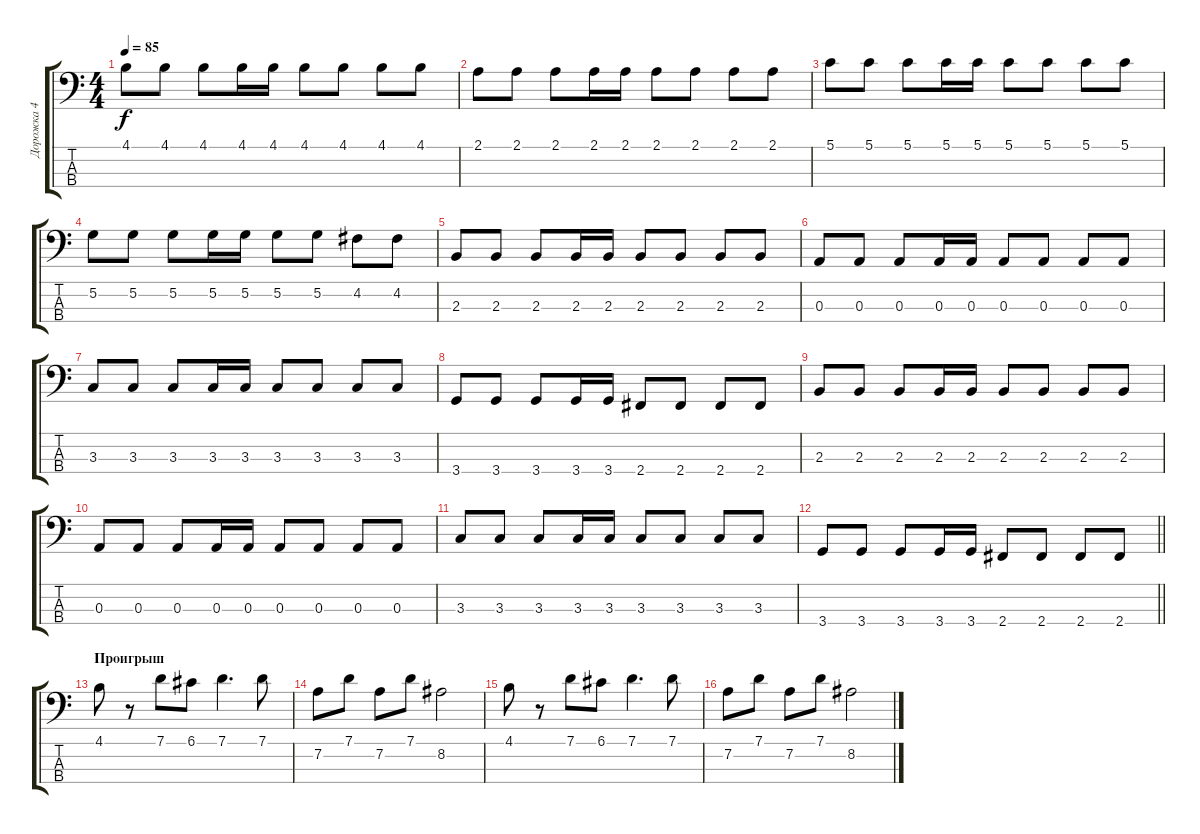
\track ("Дорожка 4" "Дорожка 4") {instrument electricbassfinger}
\staff {score tabs}
\tuning (G2 D2 A1 E1) {hide}
\ts (4 4)
\tempo 85
\clef f4
\ks c
4.1.8{dy f} 4.1.8 4.1.8 4.1.16 4.1.16 4.1.8 4.1.8 4.1.8 4.1.8 |
2.1.8 2.1.8 2.1.8 2.1.16 2.1.16 2.1.8 2.1.8 2.1.8 2.1.8 |
5.1.8 5.1.8 5.1.8 5.1.16 5.1.16 5.1.8 5.1.8 5.1.8 5.1.8 |
5.2.8 5.2.8 5.2.8 5.2.16 5.2.16 5.2.8 5.2.8 4.2.8 4.2.8 |
2.3.8 2.3.8 2.3.8 2.3.16 2.3.16 2.3.8 2.3.8 2.3.8 2.3.8 |
0.3.8 0.3.8 0.3.8 0.3.16 0.3.16 0.3.8 0.3.8 0.3.8 0.3.8 |
3.3.8 3.3.8 3.3.8 3.3.16 3.3.16 3.3.8 3.3.8 3.3.8 3.3.8 |
3.4.8 3.4.8 3.4.8 3.4.16 3.4.16 2.4.8 2.4.8 2.4.8 2.4.8 |
2.3.8 2.3.8 2.3.8 2.3.16 2.3.16 2.3.8 2.3.8 2.3.8 2.3.8 |
0.3.8 0.3.8 0.3.8 0.3.16 0.3.16 0.3.8 0.3.8 0.3.8 0.3.8 |
3.3.8 3.3.8 3.3.8 3.3.16 3.3.16 3.3.8 3.3.8 3.3.8 3.3.8 |
\barLineRight lightlight
3.4.8 3.4.8 3.4.8 3.4.16 3.4.16 2.4.8 2.4.8 2.4.8 2.4.8 |
\section ("" "Проигрыш")
4.1.8 r.8 7.1.8 6.1.8 7.1.4{d} 7.1.8 |
7.2.8 7.1.8 7.2.8 7.1.8 8.2.2 |
4.1.8 r.8 7.1.8 6.1.8 7.1.4{d} 7.1.8 |
7.2.8 7.1.8 7.2.8 7.1.8 8.2.2
